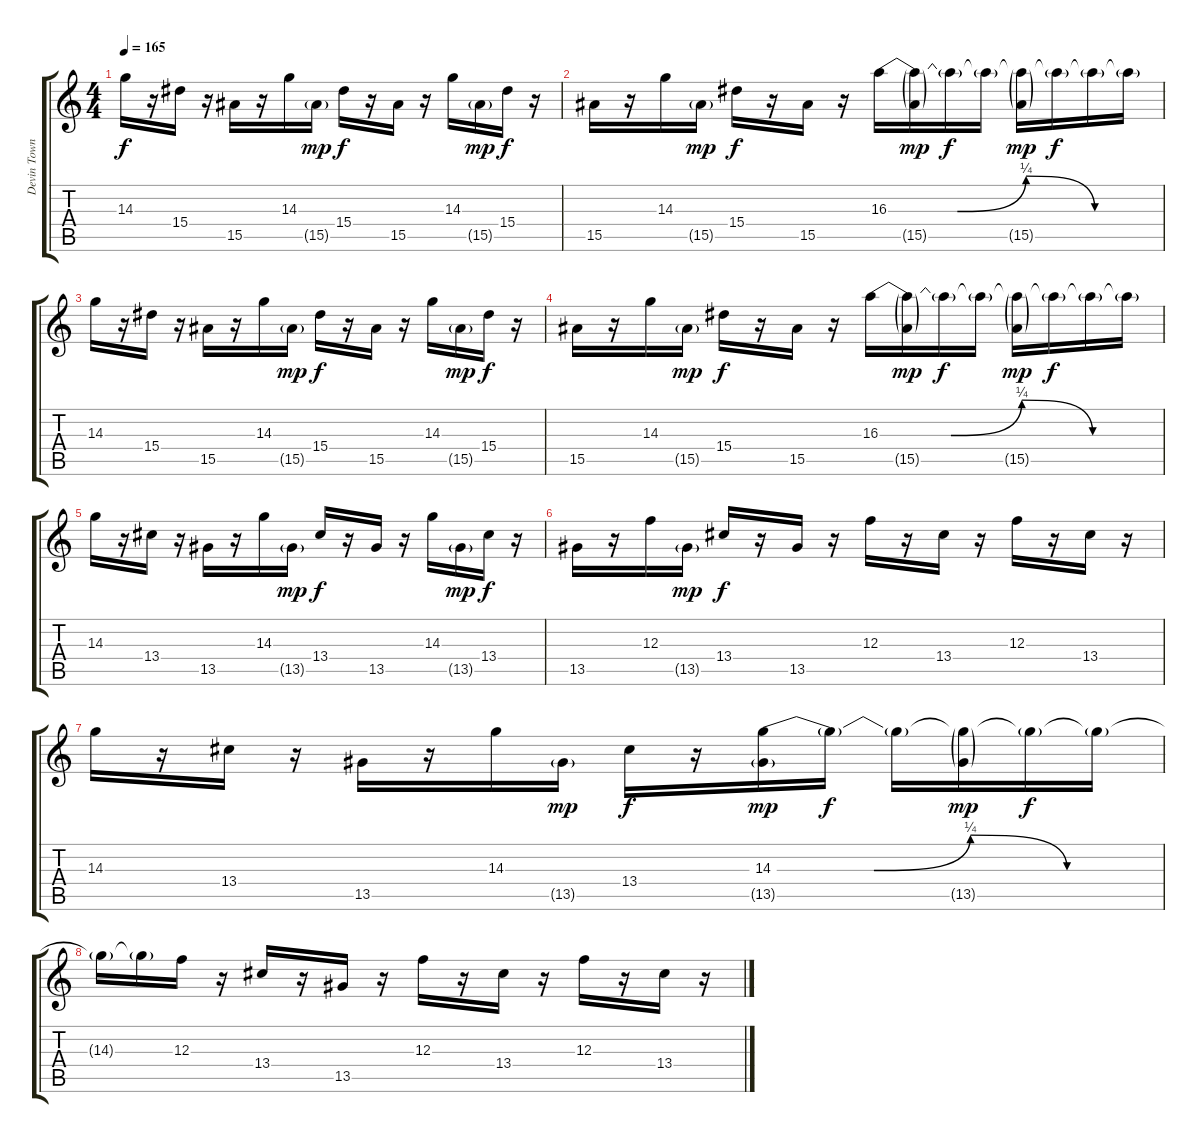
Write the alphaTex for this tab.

\track ("Devin Townsend (Guitar 1)" "Devin Town") {instrument distortionguitar}
\staff {score tabs}
\tuning (D4 A3 F3 C3 G2 C2) {hide}
\ts (4 4)
\tempo 165
\clef g2
\ks c
14.3.16{dy f} r.16 15.4.16 r.16 15.5.16 r.16 14.3.16 15.5{g}.16{dy mp} 15.4.16{dy f} r.16 15.5.16 r.16 14.3.16{balance 4} 15.5{g}.16{dy mp} 15.4.16{dy f} r.16 |
15.5.16 r.16 14.3.16 15.5{g}.16{dy mp} 15.4.16{dy f} r.16 15.5.16 r.16 16.3{be (custom 0 0 15 0 30 1 45 0 60 0)}.16 (16.3{t} 15.5{g}).16{dy mp} 16.3{t}.16{dy f} 16.3{t}.16 (16.3{t} 15.5{g}).16{dy mp} 16.3{t}.16{dy f} 16.3{t}.16 16.3{t}.16 |
14.3.16 r.16 15.4.16 r.16 15.5.16 r.16 14.3.16 15.5{g}.16{dy mp} 15.4.16{dy f} r.16 15.5.16 r.16 14.3.16 15.5{g}.16{dy mp} 15.4.16{dy f} r.16 |
15.5.16 r.16 14.3.16 15.5{g}.16{dy mp} 15.4.16{dy f} r.16 15.5.16 r.16 16.3{be (custom 0 0 15 0 30 1 45 0 60 0)}.16 (16.3{t} 15.5{g}).16{dy mp} 16.3{t}.16{dy f} 16.3{t}.16 (16.3{t} 15.5{g}).16{dy mp} 16.3{t}.16{dy f} 16.3{t}.16 16.3{t}.16 |
14.3.16 r.16 13.4.16 r.16 13.5.16 r.16 14.3.16 13.5{g}.16{dy mp} 13.4.16{dy f} r.16 13.5.16 r.16 14.3.16 13.5{g}.16{dy mp} 13.4.16{dy f} r.16 |
13.5.16 r.16 12.3.16 13.5{g}.16{dy mp} 13.4.16{dy f} r.16 13.5.16 r.16 12.3.16 r.16 13.4.16 r.16 12.3.16 r.16 13.4.16 r.16 |
14.3.16 r.16 13.4.16 r.16 13.5.16 r.16 14.3.16 13.5{g}.16{dy mp} 13.4.16{dy f} r.16 (14.3{be (custom 0 0 15 0 30 1 45 0 60 0)} 13.5{g}).16{dy mp} 14.3{t}.16{dy f} 14.3{t}.16 (14.3{t} 13.5{g}).16{dy mp} 14.3{t}.16{dy f} 14.3{t}.16 |
14.3{t}.16 14.3{t}.16 12.3.16 r.16 13.4.16 r.16 13.5.16 r.16 12.3.16 r.16 13.4.16 r.16 12.3.16 r.16 13.4.16 r.16
